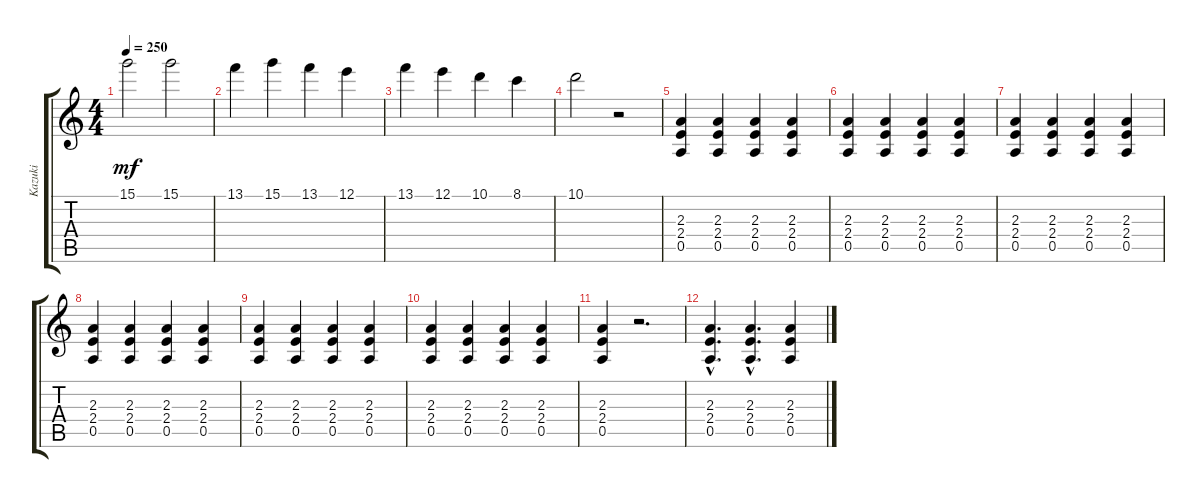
\track ("Kazuki" "Kazuki") {instrument electricguitarclean}
\staff {score tabs}
\tuning (E4 B3 G3 D3 A2 E2) {hide}
\ts (4 4)
\tempo 250
\clef g2
\ks c
15.1.2{dy mf} 15.1.2 |
13.1.4 15.1.4 13.1.4 12.1.4 |
13.1.4 12.1.4 10.1.4 8.1.4 |
10.1.2 r.2 |
(2.3 2.4 0.5).4{volume 12 instrument distortionguitar} (2.3 2.4 0.5).4 (2.3 2.4 0.5).4 (2.3 2.4 0.5).4 |
(2.3 2.4 0.5).4 (2.3 2.4 0.5).4 (2.3 2.4 0.5).4 (2.3 2.4 0.5).4 |
(2.3 2.4 0.5).4 (2.3 2.4 0.5).4 (2.3 2.4 0.5).4 (2.3 2.4 0.5).4 |
(2.3 2.4 0.5).4 (2.3 2.4 0.5).4 (2.3 2.4 0.5).4 (2.3 2.4 0.5).4 |
(2.3 2.4 0.5).4 (2.3 2.4 0.5).4 (2.3 2.4 0.5).4 (2.3 2.4 0.5).4 |
(2.3 2.4 0.5).4 (2.3 2.4 0.5).4 (2.3 2.4 0.5).4 (2.3 2.4 0.5).4 |
(2.3 2.4 0.5).4 r.2{d} |
(2.3{hac} 2.4{hac} 0.5{hac}).4{d} (2.3{hac} 2.4{hac} 0.5{hac}).4{d} (2.3 2.4 0.5).4
